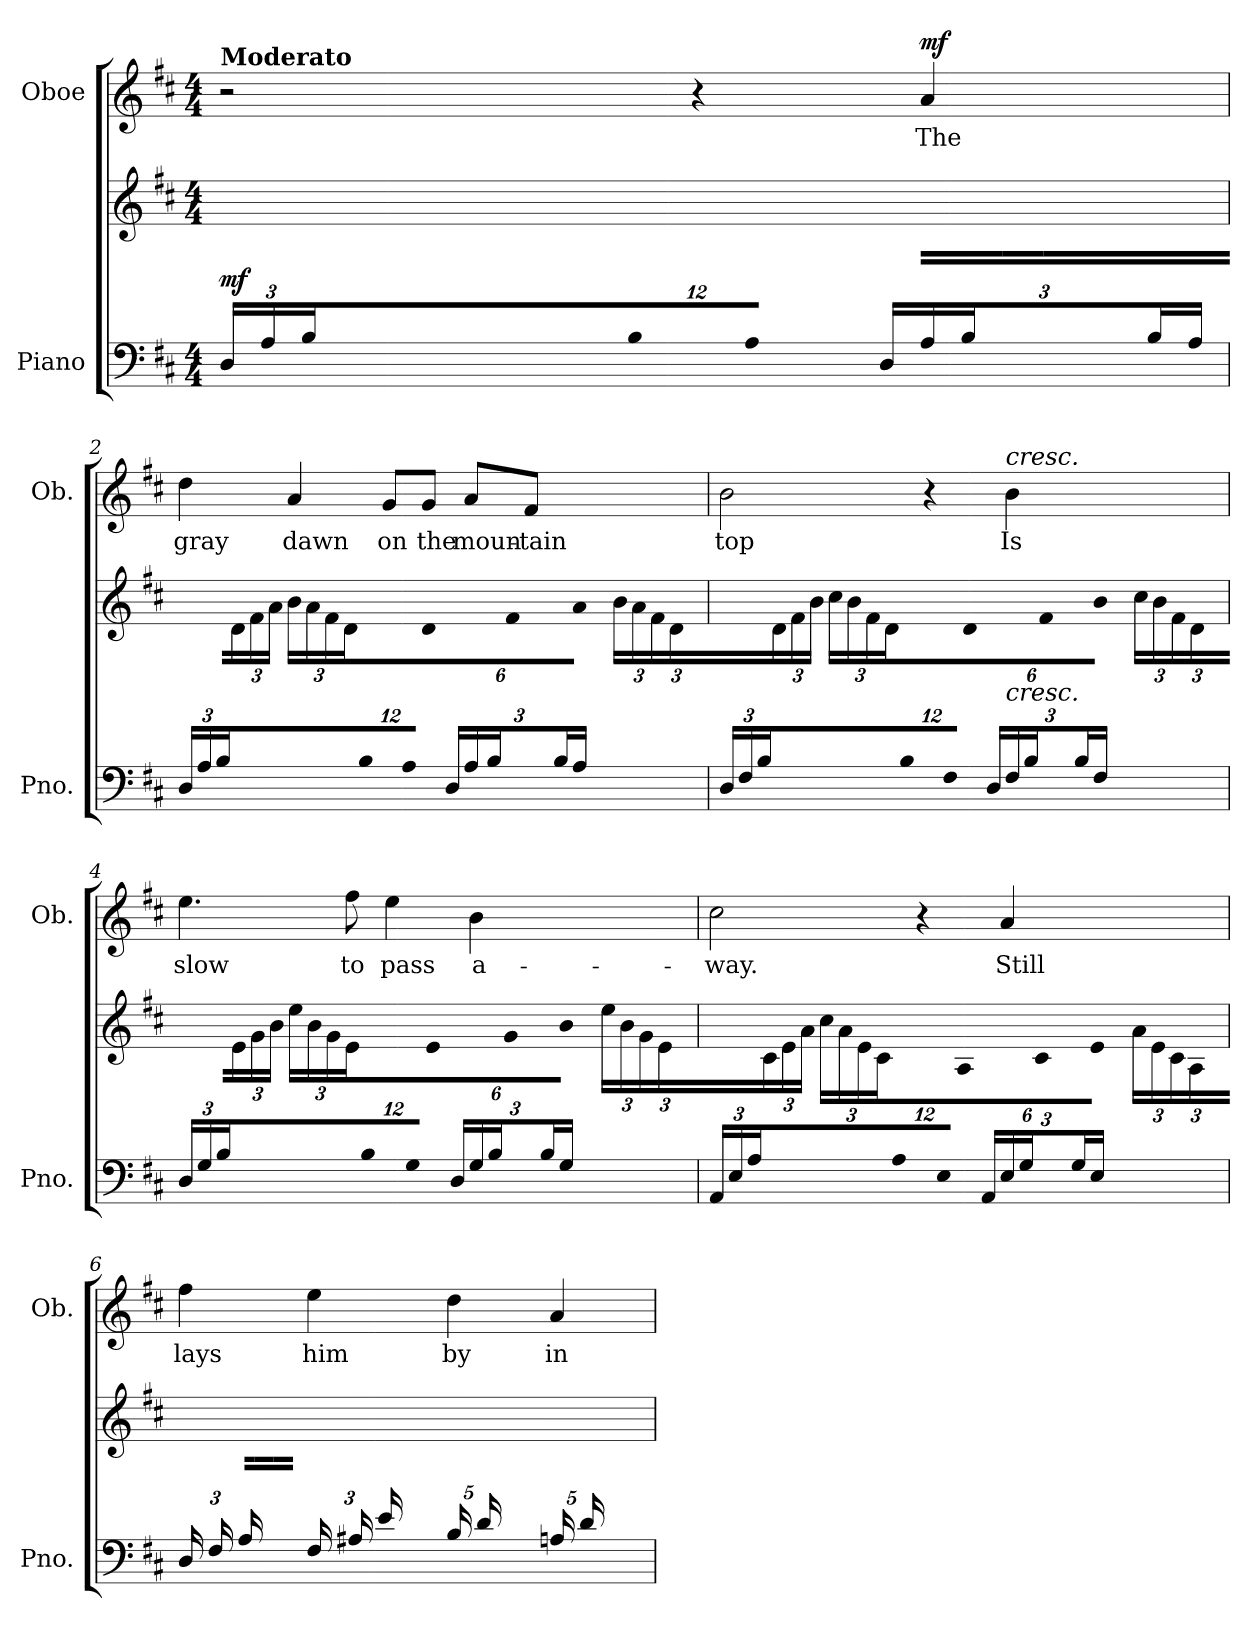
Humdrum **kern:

**kern	**kern	**dynam	**kern	**text	**dynam
*part2	*part2	*part2	*part1	*part1	*part1
*staff3	*staff2	*staff2/3	*staff1	*staff1	*staff1
*I"Piano	*	*	*I"Oboe	*	*
*I'Pno.	*	*	*I'Ob.	*	*
*clefF4	*clefG2	*	*clefG2	*	*
*k[f#c#]	*k[f#c#]	*	*k[f#c#]	*	*
*M4/4	*M4/4	*	*M4/4	*	*
*Xbrackettup	*	*	*	*	*
=1	=1	=1	=1	=1	=1
*^	*	*	*	*	*
!	!	!	!	!LO:TX:a:B:t=Moderato	!	!
!	!	!	!LO:DY:b	!	!	!
24D/LL	1ryy	8ryy	mf	2r	.	.
24A/	.	.	.	.	.	.
24B/	.	.	.	.	.	.
24%7ryy	.	24d\	.	.	.	.
.	.	24f#\	.	.	.	.
.	.	24a\JJ	.	.	.	.
*	*	*Xbrackettup	*	*	*	*
.	.	24b\LL	.	.	.	.
.	.	24a\	.	.	.	.
.	.	24f#\	.	.	.	.
.	.	24d\	.	.	.	.
24B/	.	24%5ryy	.	.	.	.
24A/JJ	.	.	.	.	.	.
24D/LL	.	.	.	4r	.	.
24A/	.	.	.	.	.	.
24B/	.	.	.	.	.	.
24%7ryy	.	24d\	.	.	.	.
.	.	24f#\	.	.	.	.
.	.	24a\JJ	.	.	.	.
!	!	!	!	!	!LO:LY:b	!LO:DY:a
.	.	24b\LL	.	4a/	The	mf
.	.	24a\	.	.	.	.
.	.	24f#\	.	.	.	.
.	.	24d\	.	.	.	.
24B/	.	12ryy	.	.	.	.
24A/JJ	.	.	.	.	.	.
!!LO:LB:g=z
=2	=2	=2	=2	=2	=2	=2
!	!	!	!	!	!LO:LY:b	!
24D/LL	1ryy	8ryy	.	4dd\	gray	.
24A/	.	.	.	.	.	.
24B/	.	.	.	.	.	.
24%7ryy	.	24d\	.	.	.	.
.	.	24f#\	.	.	.	.
.	.	24a\JJ	.	.	.	.
!	!	!	!	!	!LO:LY:b	!
.	.	24b\LL	.	4a/	dawn	.
.	.	24a\	.	.	.	.
.	.	24f#\	.	.	.	.
.	.	24d\	.	.	.	.
24B/	.	24%5ryy	.	.	.	.
24A/JJ	.	.	.	.	.	.
!	!	!	!	!	!LO:LY:b	!
24D/LL	.	.	.	8g/L	on	.
24A/	.	.	.	.	.	.
24B/	.	.	.	.	.	.
!	!	!	!	!	!LO:LY:b	!
24%7ryy	.	24d\	.	8g/J	the	.
.	.	24f#\	.	.	.	.
.	.	24a\JJ	.	.	.	.
!	!	!	!	!	!LO:LY:b	!
.	.	24b\LL	.	8a/L	moun-	.
.	.	24a\	.	.	.	.
.	.	24f#\	.	.	.	.
!	!	!	!	!	!LO:LY:b	!
.	.	24d\	.	8f#/J	-tain	.
24B/	.	12ryy	.	.	.	.
24A/JJ	.	.	.	.	.	.
!!LO:LB:g=z
=3	=3	=3	=3	=3	=3	=3
!	!	!	!	!	!LO:LY:b	!
24D/LL	1ryy	8ryy	.	2b\	top	.
24F#/	.	.	.	.	.	.
24B/	.	.	.	.	.	.
24%7ryy	.	24d\	.	.	.	.
.	.	24f#\	.	.	.	.
.	.	24b\JJ	.	.	.	.
.	.	24cc#\LL	.	.	.	.
.	.	24b\	.	.	.	.
.	.	24f#\	.	.	.	.
.	.	24d\	.	.	.	.
24B/	.	24%5ryy	.	.	.	.
24F#/JJ	.	.	.	.	.	.
24D/LL	.	.	.	4r	.	.
24F#/	.	.	.	.	.	.
24B/	.	.	.	.	.	.
24%7ryy	.	24d\	.	.	.	.
.	.	24f#\	.	.	.	.
.	.	24b\JJ	.	.	.	.
!	!	!	!	!LO:TX:a:i:t=cresc.	!	!
!	!	!LO:TX:b:i:t=cresc.	!	!	!	!
!	!	!	!	!	!LO:LY:b	!
.	.	24cc#\LL	.	4b\	Is	.
.	.	24b\	.	.	.	.
.	.	24f#\	.	.	.	.
.	.	24d\	.	.	.	.
24B/	.	12ryy	.	.	.	.
24F#/JJ	.	.	.	.	.	.
!!LO:LB:g=z
=4	=4	=4	=4	=4	=4	=4
!	!	!	!	!	!LO:LY:b	!
24D/LL	1ryy	8ryy	.	4.ee\	slow	.
24G/	.	.	.	.	.	.
24B/	.	.	.	.	.	.
24%7ryy	.	24e\	.	.	.	.
.	.	24g\	.	.	.	.
.	.	24b\JJ	.	.	.	.
.	.	24ee\LL	.	.	.	.
.	.	24b\	.	.	.	.
.	.	24g\	.	.	.	.
!	!	!	!	!	!LO:LY:b	!
.	.	24e\	.	8ff#\	to	.
24B/	.	24%5ryy	.	.	.	.
24G/JJ	.	.	.	.	.	.
!	!	!	!	!	!LO:LY:b	!
24D/LL	.	.	.	4ee\	pass	.
24G/	.	.	.	.	.	.
24B/	.	.	.	.	.	.
24%7ryy	.	24e\	.	.	.	.
.	.	24g\	.	.	.	.
.	.	24b\JJ	.	.	.	.
!	!	!	!	!	!LO:LY:b	!
.	.	24ee\LL	.	4b\	a-	.
.	.	24b\	.	.	.	.
.	.	24g\	.	.	.	.
.	.	24e\	.	.	.	.
24B/	.	12ryy	.	.	.	.
24G/JJ	.	.	.	.	.	.
!!LO:PB:g=z
=5	=5	=5	=5	=5	=5	=5
!	!	!	!	!	!LO:LY:b	!
24AA/LL	1ryy	8ryy	.	2cc#\	-way.	.
24E/	.	.	.	.	.	.
24A/	.	.	.	.	.	.
24%7ryy	.	24c#\	.	.	.	.
.	.	24e\	.	.	.	.
.	.	24a\JJ	.	.	.	.
.	.	24cc#\LL	.	.	.	.
.	.	24a\	.	.	.	.
.	.	24e\	.	.	.	.
.	.	24c#\	.	.	.	.
24A/	.	24%5ryy	.	.	.	.
24E/JJ	.	.	.	.	.	.
24AA/LL	.	.	.	4r	.	.
24E/	.	.	.	.	.	.
24G/	.	.	.	.	.	.
24%7ryy	.	24A\	.	.	.	.
.	.	24c#\	.	.	.	.
.	.	24e\JJ	.	.	.	.
!	!	!	!	!	!LO:LY:b	!
.	.	24a\LL	.	4a/	Still	.
.	.	24e\	.	.	.	.
.	.	24c#\	.	.	.	.
.	.	24A\	.	.	.	.
24G/	.	12ryy	.	.	.	.
24E/JJ	.	.	.	.	.	.
!!LO:LB:g=z
=6	=6	=6	=6	=6	=6	=6
!	!	!	!	!	!LO:LY:b	!
(24D/LL	1ryy	8ryy	.	4ff#\	lays	.
24F#/	.	.	.	.	.	.
24A/	.	.	.	.	.	.
8ryy	.	24f#\	.	.	.	.
.	.	24a\	.	.	.	.
.	.	24dd\JJ)	.	.	.	.
!	!	!	!	!	!LO:LY:b	!
(24F#/LL	.	8ryy	.	4ee\	him	.
24A#X/	.	.	.	.	.	.
24e/	.	.	.	.	.	.
8ryy	.	24f#\	.	.	.	.
.	.	24cc#\	.	.	.	.
.	.	24ee\JJ)	.	.	.	.
!	!	!	!	!	!LO:LY:b	!
(20B/LL	.	10ryy	.	4dd\	by	.
20d/	.	.	.	.	.	.
10.ryy	.	20f#\	.	.	.	.
.	.	20b\	.	.	.	.
.	.	20dd\JJ)	.	.	.	.
!	!	!	!	!	!LO:LY:b	!
(20An/LL	.	10ryy	.	4a/	in	.
20d/	.	.	.	.	.	.
10.ryy	.	20f#\	.	.	.	.
.	.	20ccn\	.	.	.	.
.	.	20dd\JJ)	.	.	.	.
*v	*v	*	*	*	*	*
=	=	=	=	=	=
*-	*-	*-	*-	*-	*-
